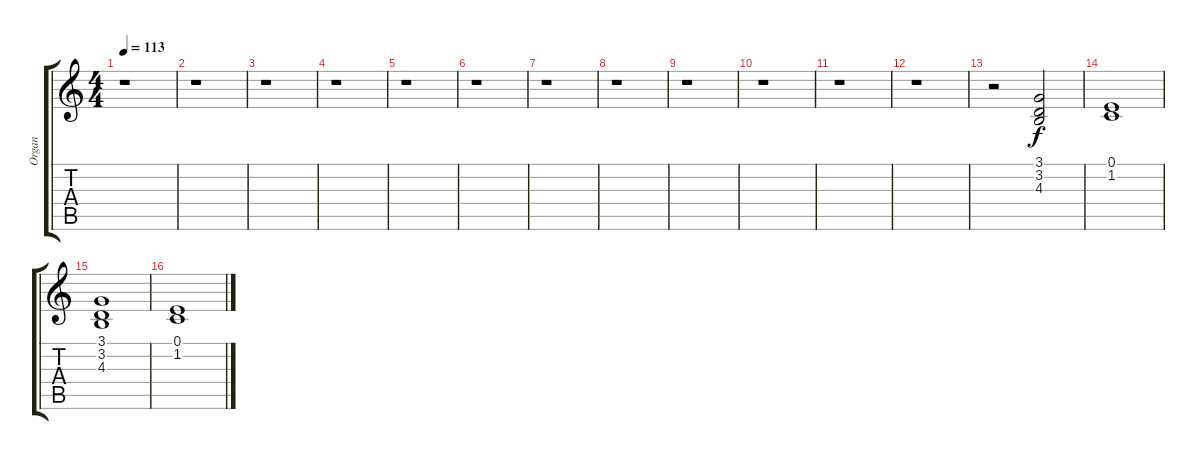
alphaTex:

\track ("Organ               " "Organ     ") {instrument drawbarorgan}
\staff {score tabs}
\tuning (E4 B3 G3 D3 A2 E2) {hide}
\ts (4 4)
\tempo 113
\clef g2
\ks c
r.1{dy f} |
r.1 |
r.1 |
r.1 |
r.1 |
r.1 |
r.1 |
r.1 |
r.1 |
r.1 |
r.1 |
r.1 |
r.2 (3.1 3.2 4.3).2 |
(0.1 1.2).1 |
(3.1 3.2 4.3).1 |
(0.1 1.2).1
